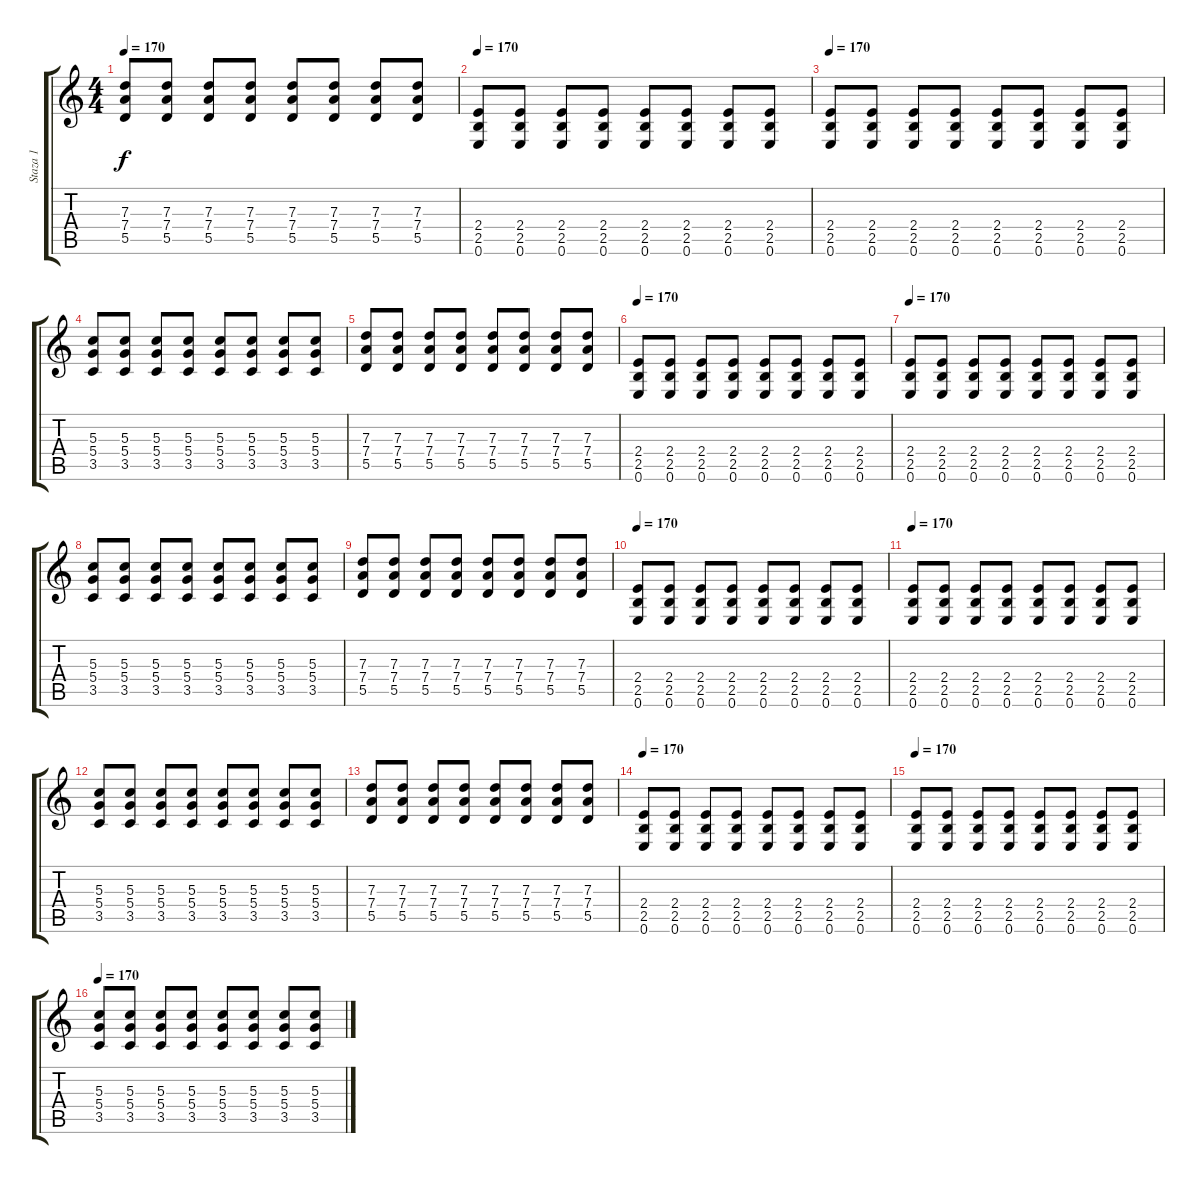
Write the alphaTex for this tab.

\track ("Staza 1" "Staza 1") {instrument distortionguitar}
\staff {score tabs}
\tuning (E4 B3 G3 D3 A2 E2) {hide}
\ts (4 4)
\tempo 170
\clef g2
\ks c
(7.3 7.4 5.5).8{dy f} (7.3 7.4 5.5).8 (7.3 7.4 5.5).8 (7.3 7.4 5.5).8 (7.3 7.4 5.5).8 (7.3 7.4 5.5).8 (7.3 7.4 5.5).8 (7.3 7.4 5.5).8 |
\tempo 170
(2.4 2.5 0.6).8 (2.4 2.5 0.6).8 (2.4 2.5 0.6).8 (2.4 2.5 0.6).8 (2.4 2.5 0.6).8 (2.4 2.5 0.6).8 (2.4 2.5 0.6).8 (2.4 2.5 0.6).8 |
\tempo 170
(2.4 2.5 0.6).8 (2.4 2.5 0.6).8 (2.4 2.5 0.6).8 (2.4 2.5 0.6).8 (2.4 2.5 0.6).8 (2.4 2.5 0.6).8 (2.4 2.5 0.6).8 (2.4 2.5 0.6).8 |
(5.3 5.4 3.5).8 (5.3 5.4 3.5).8 (5.3 5.4 3.5).8 (5.3 5.4 3.5).8 (5.3 5.4 3.5).8 (5.3 5.4 3.5).8 (5.3 5.4 3.5).8 (5.3 5.4 3.5).8 |
(7.3 7.4 5.5).8 (7.3 7.4 5.5).8 (7.3 7.4 5.5).8 (7.3 7.4 5.5).8 (7.3 7.4 5.5).8 (7.3 7.4 5.5).8 (7.3 7.4 5.5).8 (7.3 7.4 5.5).8 |
\tempo 170
(2.4 2.5 0.6).8 (2.4 2.5 0.6).8 (2.4 2.5 0.6).8 (2.4 2.5 0.6).8 (2.4 2.5 0.6).8 (2.4 2.5 0.6).8 (2.4 2.5 0.6).8 (2.4 2.5 0.6).8 |
\tempo 170
(2.4 2.5 0.6).8 (2.4 2.5 0.6).8 (2.4 2.5 0.6).8 (2.4 2.5 0.6).8 (2.4 2.5 0.6).8 (2.4 2.5 0.6).8 (2.4 2.5 0.6).8 (2.4 2.5 0.6).8 |
(5.3 5.4 3.5).8 (5.3 5.4 3.5).8 (5.3 5.4 3.5).8 (5.3 5.4 3.5).8 (5.3 5.4 3.5).8 (5.3 5.4 3.5).8 (5.3 5.4 3.5).8 (5.3 5.4 3.5).8 |
(7.3 7.4 5.5).8 (7.3 7.4 5.5).8 (7.3 7.4 5.5).8 (7.3 7.4 5.5).8 (7.3 7.4 5.5).8 (7.3 7.4 5.5).8 (7.3 7.4 5.5).8 (7.3 7.4 5.5).8 |
\tempo 170
(2.4 2.5 0.6).8 (2.4 2.5 0.6).8 (2.4 2.5 0.6).8 (2.4 2.5 0.6).8 (2.4 2.5 0.6).8 (2.4 2.5 0.6).8 (2.4 2.5 0.6).8 (2.4 2.5 0.6).8 |
\tempo 170
(2.4 2.5 0.6).8 (2.4 2.5 0.6).8 (2.4 2.5 0.6).8 (2.4 2.5 0.6).8 (2.4 2.5 0.6).8 (2.4 2.5 0.6).8 (2.4 2.5 0.6).8 (2.4 2.5 0.6).8 |
(5.3 5.4 3.5).8 (5.3 5.4 3.5).8 (5.3 5.4 3.5).8 (5.3 5.4 3.5).8 (5.3 5.4 3.5).8 (5.3 5.4 3.5).8 (5.3 5.4 3.5).8 (5.3 5.4 3.5).8 |
(7.3 7.4 5.5).8 (7.3 7.4 5.5).8 (7.3 7.4 5.5).8 (7.3 7.4 5.5).8 (7.3 7.4 5.5).8 (7.3 7.4 5.5).8 (7.3 7.4 5.5).8 (7.3 7.4 5.5).8 |
\tempo 170
(2.4 2.5 0.6).8 (2.4 2.5 0.6).8 (2.4 2.5 0.6).8 (2.4 2.5 0.6).8 (2.4 2.5 0.6).8 (2.4 2.5 0.6).8 (2.4 2.5 0.6).8 (2.4 2.5 0.6).8 |
\tempo 170
(2.4 2.5 0.6).8 (2.4 2.5 0.6).8 (2.4 2.5 0.6).8 (2.4 2.5 0.6).8 (2.4 2.5 0.6).8 (2.4 2.5 0.6).8 (2.4 2.5 0.6).8 (2.4 2.5 0.6).8 |
\tempo 170
(5.3 5.4 3.5).8 (5.3 5.4 3.5).8 (5.3 5.4 3.5).8 (5.3 5.4 3.5).8 (5.3 5.4 3.5).8 (5.3 5.4 3.5).8 (5.3 5.4 3.5).8 (5.3 5.4 3.5).8
